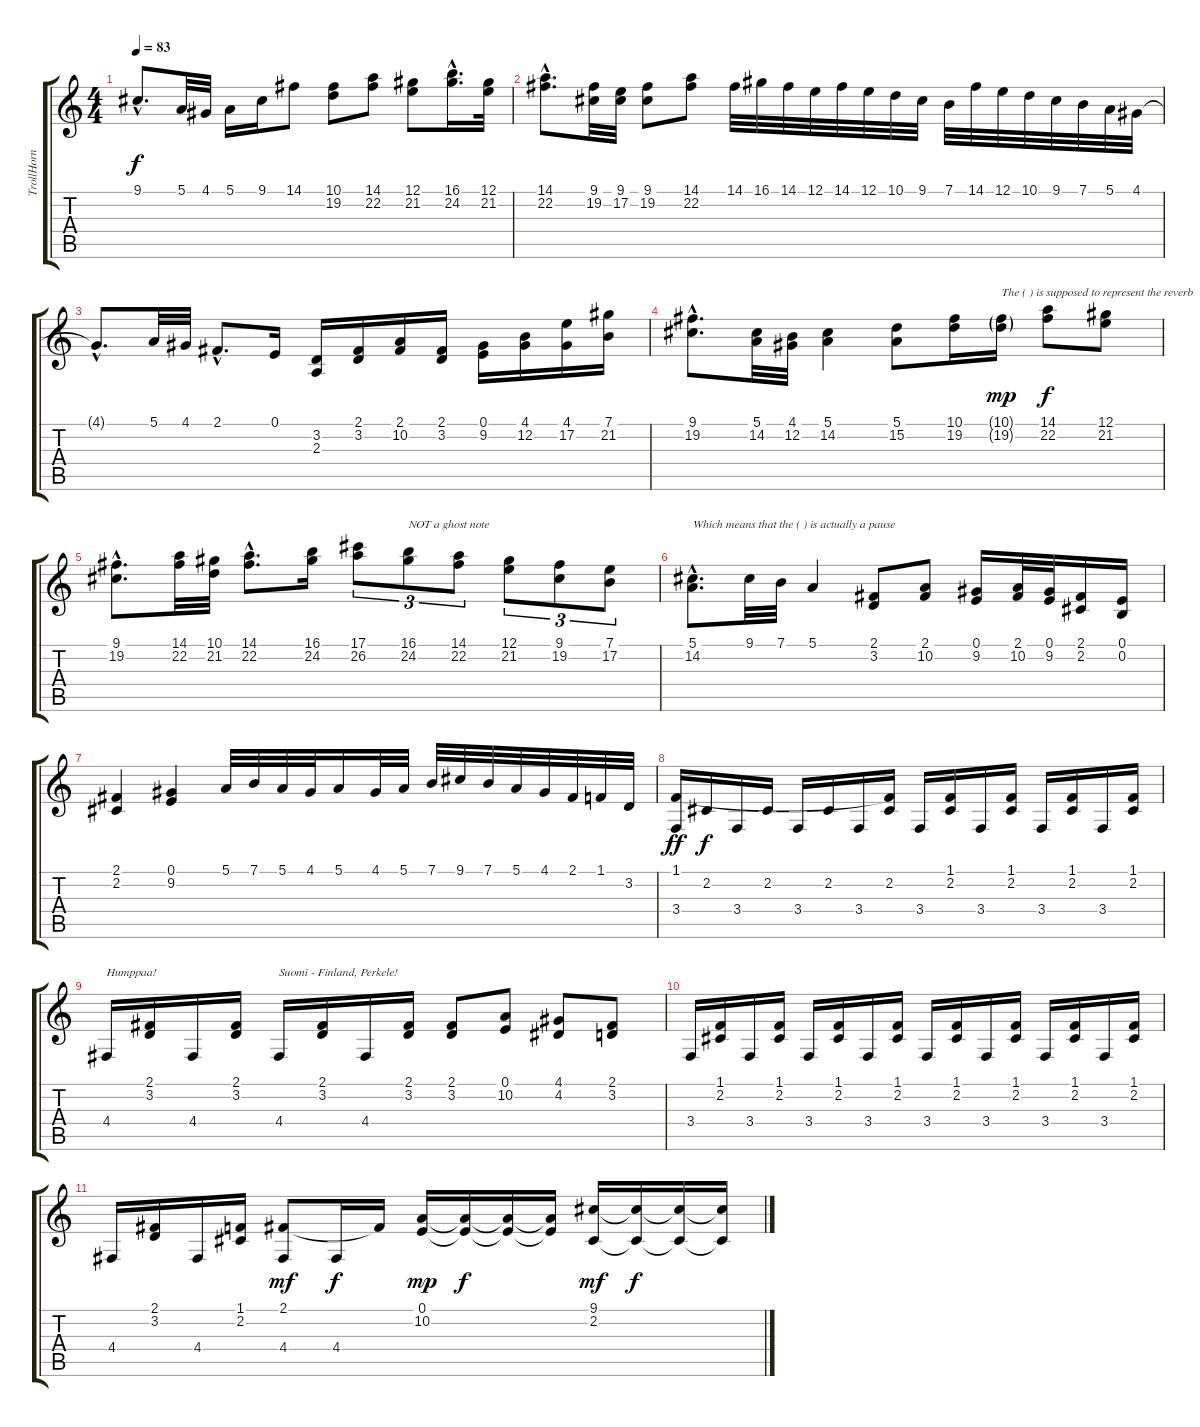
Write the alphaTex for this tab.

\track ("TrollHorn" "TrollHorn") {instrument accordion}
\staff {score tabs}
\tuning (E4 B3 G3 D3 A2 E2) {hide}
\ts (4 4)
\tempo 83
\clef g2
\ks c
9.1{hac}.8{d dy f} 5.1.32 4.1.32 5.1.16 9.1.16 14.1.8 (10.1 19.2).8 (14.1 22.2).8 (12.1 21.2).8 (16.1{hac} 24.2{hac}).16{d} (12.1 21.2).32 |
(14.1{hac} 22.2{hac}).8{d} (9.1 19.2).32 (9.1 17.2).32 (9.1 19.2).8 (14.1 22.2).8 14.1.32 16.1.32 14.1.32 12.1.32 14.1.32 12.1.32 10.1.32 9.1.32 7.1.32 14.1.32 12.1.32 10.1.32 9.1.32 7.1.32 5.1.32 4.1.32 |
4.1{hac t}.8{d} 5.1.32 4.1.32 2.1{hac}.8{d} 0.1.16 (3.2 2.3).16 (2.1 3.2).16 (2.1 10.2).16 (2.1 3.2).16 (0.1 9.2).16 (4.1 12.2).16 (4.1 17.2).16 (7.1 21.2).16 |
(9.1{hac} 19.2{hac}).8{d} (5.1 14.2).32 (4.1 12.2).32 (5.1 14.2).4 (5.1 15.2).8 (10.1 19.2).16 (10.1{g} 19.2{g}).16{txt "The ( ) is supposed to represent the reverb" dy mp} (14.1 22.2).8{dy f} (12.1 21.2).8 |
(9.1{hac} 19.2{hac}).8{d} (14.1 22.2).32 (10.1 21.2).32 (14.1{hac} 22.2{hac}).8{d} (16.1 24.2).16 (17.1 26.2).8{tu (3 2)} (16.1 24.2).8{tu (3 2) txt "NOT a ghost note"} (14.1 22.2).8{tu (3 2)} (12.1 21.2).8{tu (3 2)} (9.1 19.2).8{tu (3 2)} (7.1 17.2).8{tu (3 2)} |
(5.1{hac} 14.2{hac}).8{d txt "Which means that the ( ) is actually a pause"} 9.1.32 7.1.32 5.1.4 (2.1 3.2).8 (2.1 10.2).8 (0.1 9.2).16 (2.1 10.2).32 (0.1 9.2).32 (2.1 2.2).16 (0.1 0.2).16 |
(2.1 2.2).4 (0.1 9.2).4 5.1.32 7.1.32 5.1.32 4.1.32 5.1.16 4.1.32 5.1.32 7.1.32 9.1.32 7.1.32 5.1.32 4.1.32 2.1.32 1.1.32 3.2.32 |
(1.1 3.4).16{dy ff volume 14} 2.2.16{dy f} 3.4.16 2.2.16 3.4.16 2.2.16 3.4.16 (1.1{t} 2.2).16 3.4.16 (1.1 2.2).16 3.4.16 (1.1 2.2).16 3.4.16 (1.1 2.2).16 3.4.16 (1.1 2.2).16 |
4.4.16{txt "Humppaa!"} (2.1 3.2).16 4.4.16 (2.1 3.2).16 4.4.16{txt "Suomi - Finland, Perkele!"} (2.1 3.2).16 4.4.16 (2.1 3.2).16 (2.1 3.2).8 (0.1 10.2).8 (4.1 4.2).8 (2.1 3.2).8 |
3.4.16 (1.1 2.2).16 3.4.16 (1.1 2.2).16 3.4.16 (1.1 2.2).16 3.4.16 (1.1 2.2).16 3.4.16 (1.1 2.2).16 3.4.16 (1.1 2.2).16 3.4.16 (1.1 2.2).16 3.4.16 (1.1 2.2).16 |
4.4.16 (2.1 3.2).16 4.4.16 (1.1 2.2).16 (2.1 4.4).8{dy mf} 4.4.16{dy f} 2.1{t}.16 (0.1 10.2).16{dy mp} (0.1{t} 10.2{t}).16{dy f} (0.1{t} 10.2{t}).16 (0.1{t} 10.2{t}).16 (9.1 2.2).16{dy mf} (9.1{t} 2.2{t}).16{dy f} (9.1{t} 2.2{t}).16 (9.1{t} 2.2{t}).16
